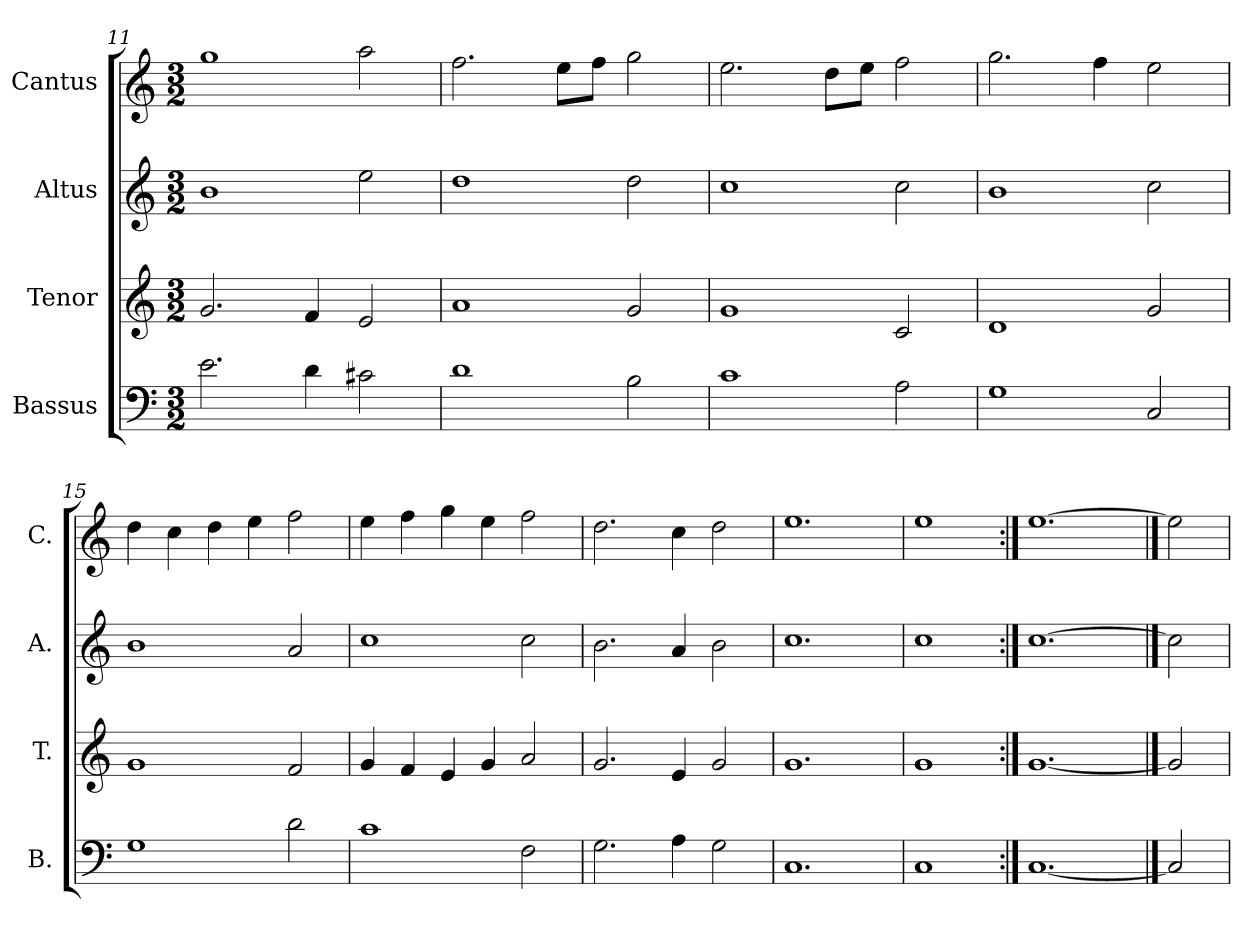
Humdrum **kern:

**kern	**kern	**kern	**kern
*part4	*part3	*part2	*part1
*staff4	*staff3	*staff2	*staff1
*I"Bassus	*I"Tenor	*I"Altus	*I"Cantus
*I'B.	*I'T.	*I'A.	*I'C.
*clefF4	*clefG2	*clefG2	*clefG2
*k[]	*k[]	*k[]	*k[]
*C:	*C:	*C:	*C:
*M3/2	*M3/2	*M3/2	*M3/2
=11	=11	=11	=11
2.e\	2.g/	1b\	1gg\
4d\	4f/	.	.
2c#X\	2e/	2ee\	2aa\
!!LO:LB:g=z
=12	=12	=12	=12
1d\	1a/	1dd\	2.ff\
.	.	.	8ee\L
.	.	.	8ff\J
2B\	2g/	2dd\	2gg\
=13	=13	=13	=13
1c\	1g/	1cc\	2.ee\
.	.	.	8dd\L
.	.	.	8ee\J
2A\	2c/	2cc\	2ff\
=14	=14	=14	=14
1G\	1d/	1b\	2.gg\
.	.	.	4ff\
2C/	2g/	2cc\	2ee\
=15	=15	=15	=15
1G\	1g/	1b\	4dd\
.	.	.	4cc\
.	.	.	4dd\
.	.	.	4ee\
2d\	2f/	2a/	2ff\
=16	=16	=16	=16
1c\	4g/	1cc\	4ee\
.	4f/	.	4ff\
.	4e/	.	4gg\
.	4g/	.	4ee\
2F\	2a/	2cc\	2ff\
=17	=17	=17	=17
2.G\	2.g/	2.b\	2.dd\
4A\	4e/	4a/	4cc\
2G\	2g/	2b\	2dd\
=18	=18	=18	=18
1.C/	1.g/	1.cc\	1.ee\
=19	=19	=19	=19
1C/	1g/	1cc\	1ee\
=20:|!	=20:|!	=20:|!	=20:|!
[1.C/	[1.g/	[1.cc\	[1.ee\
==21	==21	==21	==21
2C/]	2g/]	2cc\]	2ee\]
=	=	=	=
*-	*-	*-	*-
